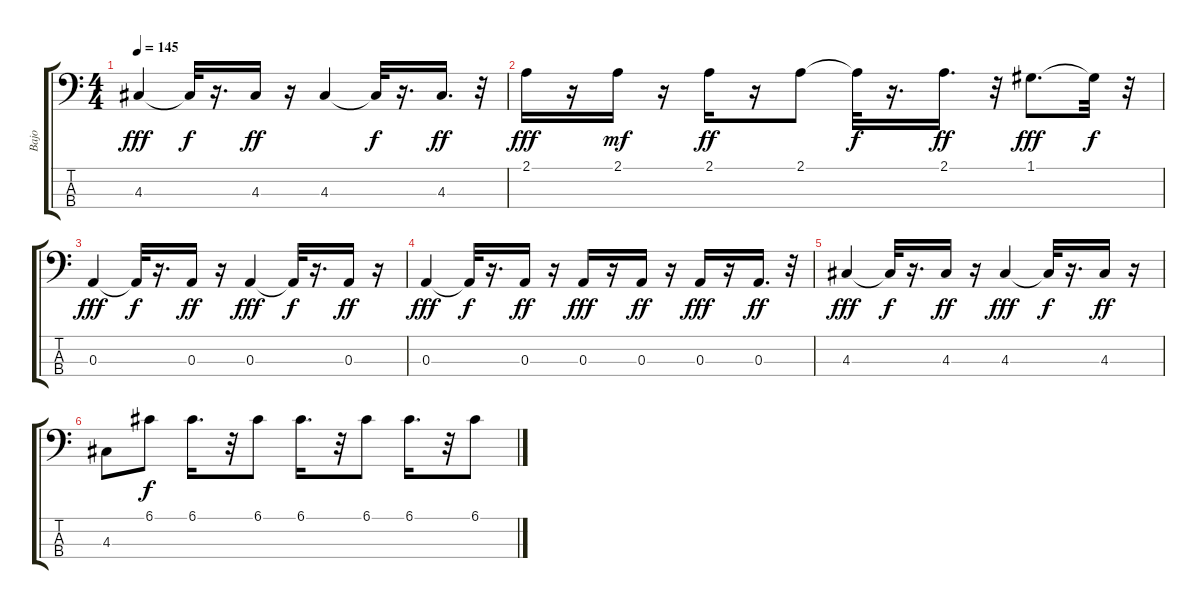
\track ("Bajo" "Bajo") {instrument electricbassfinger}
\staff {score tabs}
\tuning (G2 D2 A1 E1) {hide}
\ts (4 4)
\tempo 145
\clef f4
\ks c
4.3.4{dy fff} 4.3{t}.32{dy f} r.16{d} 4.3.16{dy ff} r.16 4.3.4 4.3{t}.32{dy f} r.16{d} 4.3.16{d dy ff} r.32 |
2.1.16{dy fff} r.16 2.1.16{dy mf} r.16 2.1.16{dy ff} r.16 2.1.8 2.1{t}.32{dy f} r.16{d} 2.1.16{d dy ff} r.32 1.1.8{d dy fff} 1.1{t}.32{dy f} r.32 |
0.3.4{dy fff} 0.3{t}.32{dy f} r.16{d} 0.3.16{dy ff} r.16 0.3.4{dy fff} 0.3{t}.32{dy f} r.16{d} 0.3.16{dy ff} r.16 |
0.3.4{dy fff} 0.3{t}.32{dy f} r.16{d} 0.3.16{dy ff} r.16 0.3.16{dy fff} r.16 0.3.16{dy ff} r.16 0.3.16{dy fff} r.16 0.3.16{d dy ff} r.32 |
4.3.4{dy fff} 4.3{t}.32{dy f} r.16{d} 4.3.16{dy ff} r.16 4.3.4{dy fff} 4.3{t}.32{dy f} r.16{d} 4.3.16{dy ff} r.16 |
4.3.8 6.1.8{dy f} 6.1.16{d} r.32 6.1.8 6.1.16{d} r.32 6.1.8 6.1.16{d} r.32 6.1.8
